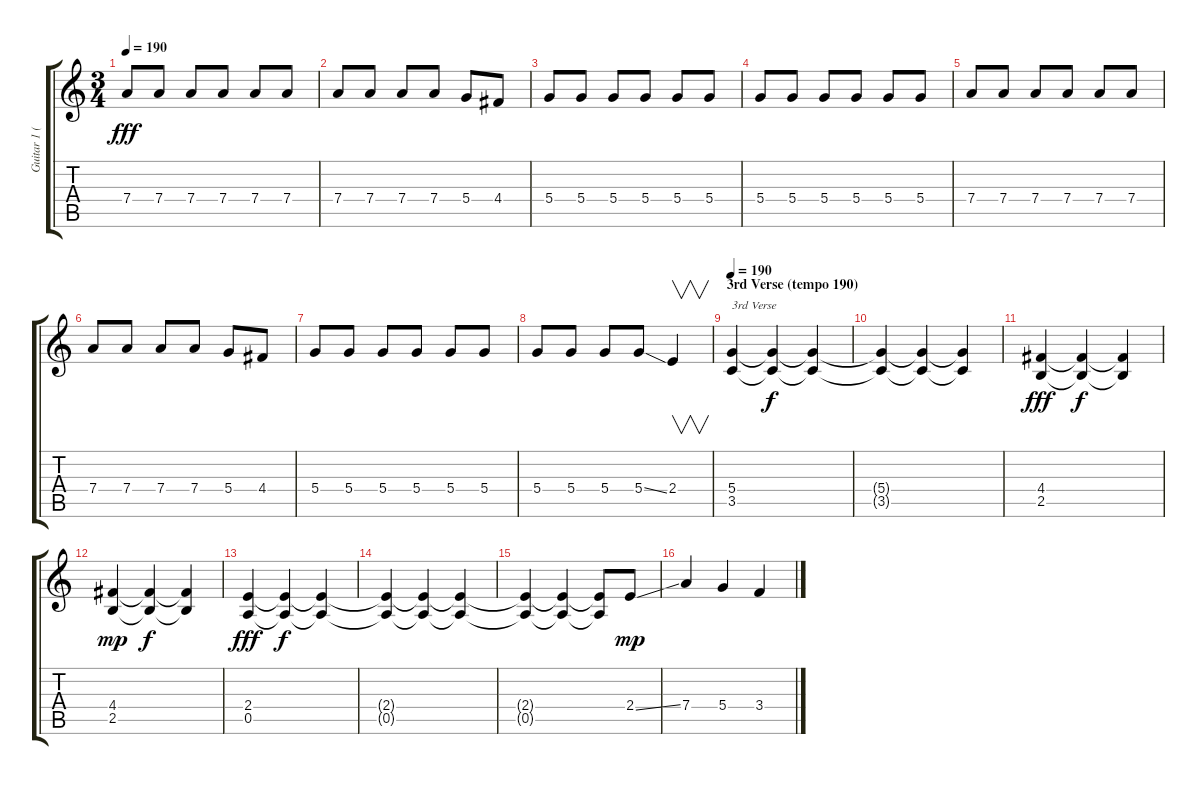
\track ("Guitar 1 (Disto)" "Guitar 1 (") {instrument distortionguitar}
\staff {score tabs}
\tuning (E4 B3 G3 D3 A2 E2) {hide}
\ts (3 4)
\tempo 190
\clef g2
\ks c
7.4.8{dy fff} 7.4.8 7.4.8 7.4.8 7.4.8 7.4.8 |
7.4.8 7.4.8 7.4.8 7.4.8 5.4.8 4.4.8 |
5.4.8 5.4.8 5.4.8 5.4.8 5.4.8 5.4.8 |
5.4.8 5.4.8 5.4.8 5.4.8 5.4.8 5.4.8 |
7.4.8 7.4.8 7.4.8 7.4.8 7.4.8 7.4.8 |
7.4.8 7.4.8 7.4.8 7.4.8 5.4.8 4.4.8 |
5.4.8 5.4.8 5.4.8 5.4.8 5.4.8 5.4.8 |
5.4.8 5.4.8 5.4.8 5.4{ss}.8 2.4.4{v} |
\section ("" "3rd Verse (tempo 190)")
\tempo 190
(5.4 3.5).4{txt "3rd Verse"} (5.4{t} 3.5{t}).4{dy f} (5.4{t} 3.5{t}).4 |
(5.4{t} 3.5{t}).4 (5.4{t} 3.5{t}).4 (5.4{t} 3.5{t}).4 |
(4.4 2.5).4{dy fff} (4.4{t} 2.5{t}).4{dy f} (4.4{t} 2.5{t}).4 |
(4.4 2.5).4{dy mp} (4.4{t} 2.5{t}).4{dy f} (4.4{t} 2.5{t}).4 |
(2.4 0.5).4{dy fff} (2.4{t} 0.5{t}).4{dy f} (2.4{t} 0.5{t}).4 |
(2.4{t} 0.5{t}).4 (2.4{t} 0.5{t}).4 (2.4{t} 0.5{t}).4 |
(2.4{t} 0.5{t}).4 (2.4{t} 0.5{t}).4 (2.4{t} 0.5{t}).8 2.4{ss}.8{dy mp} |
7.4.4 5.4.4 3.4.4
